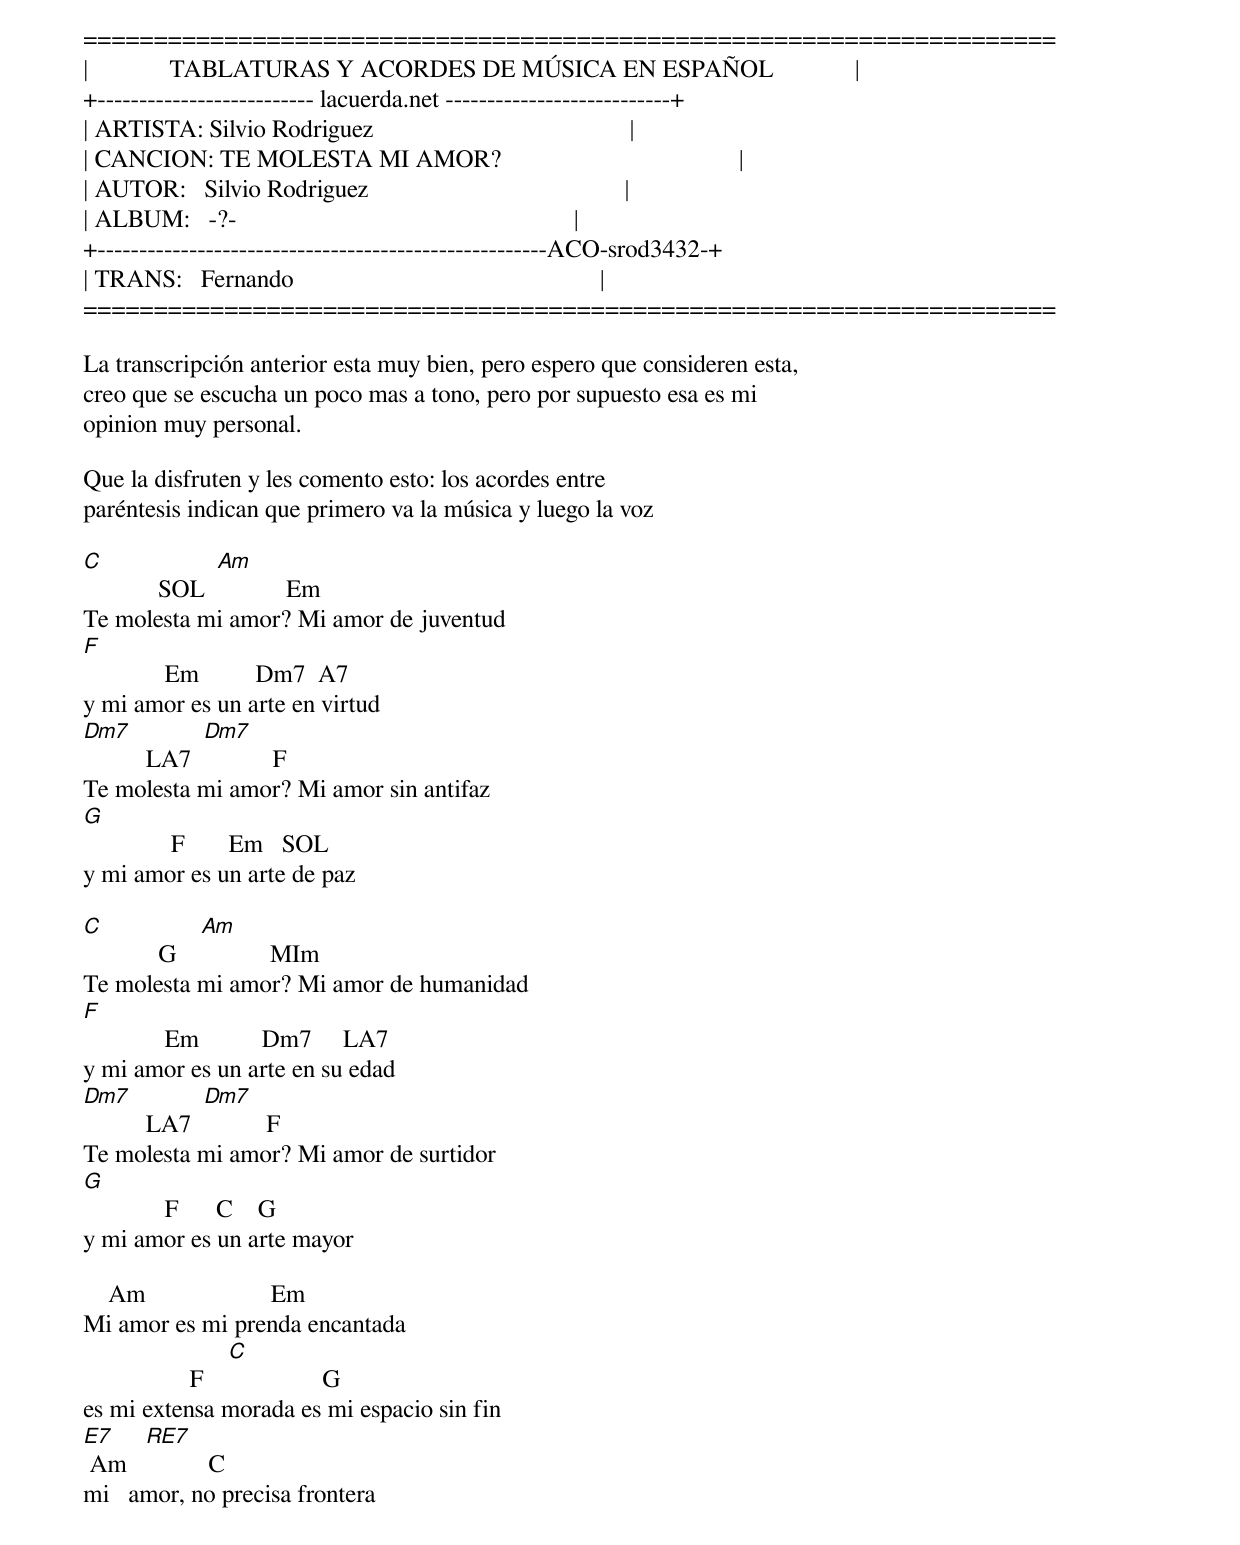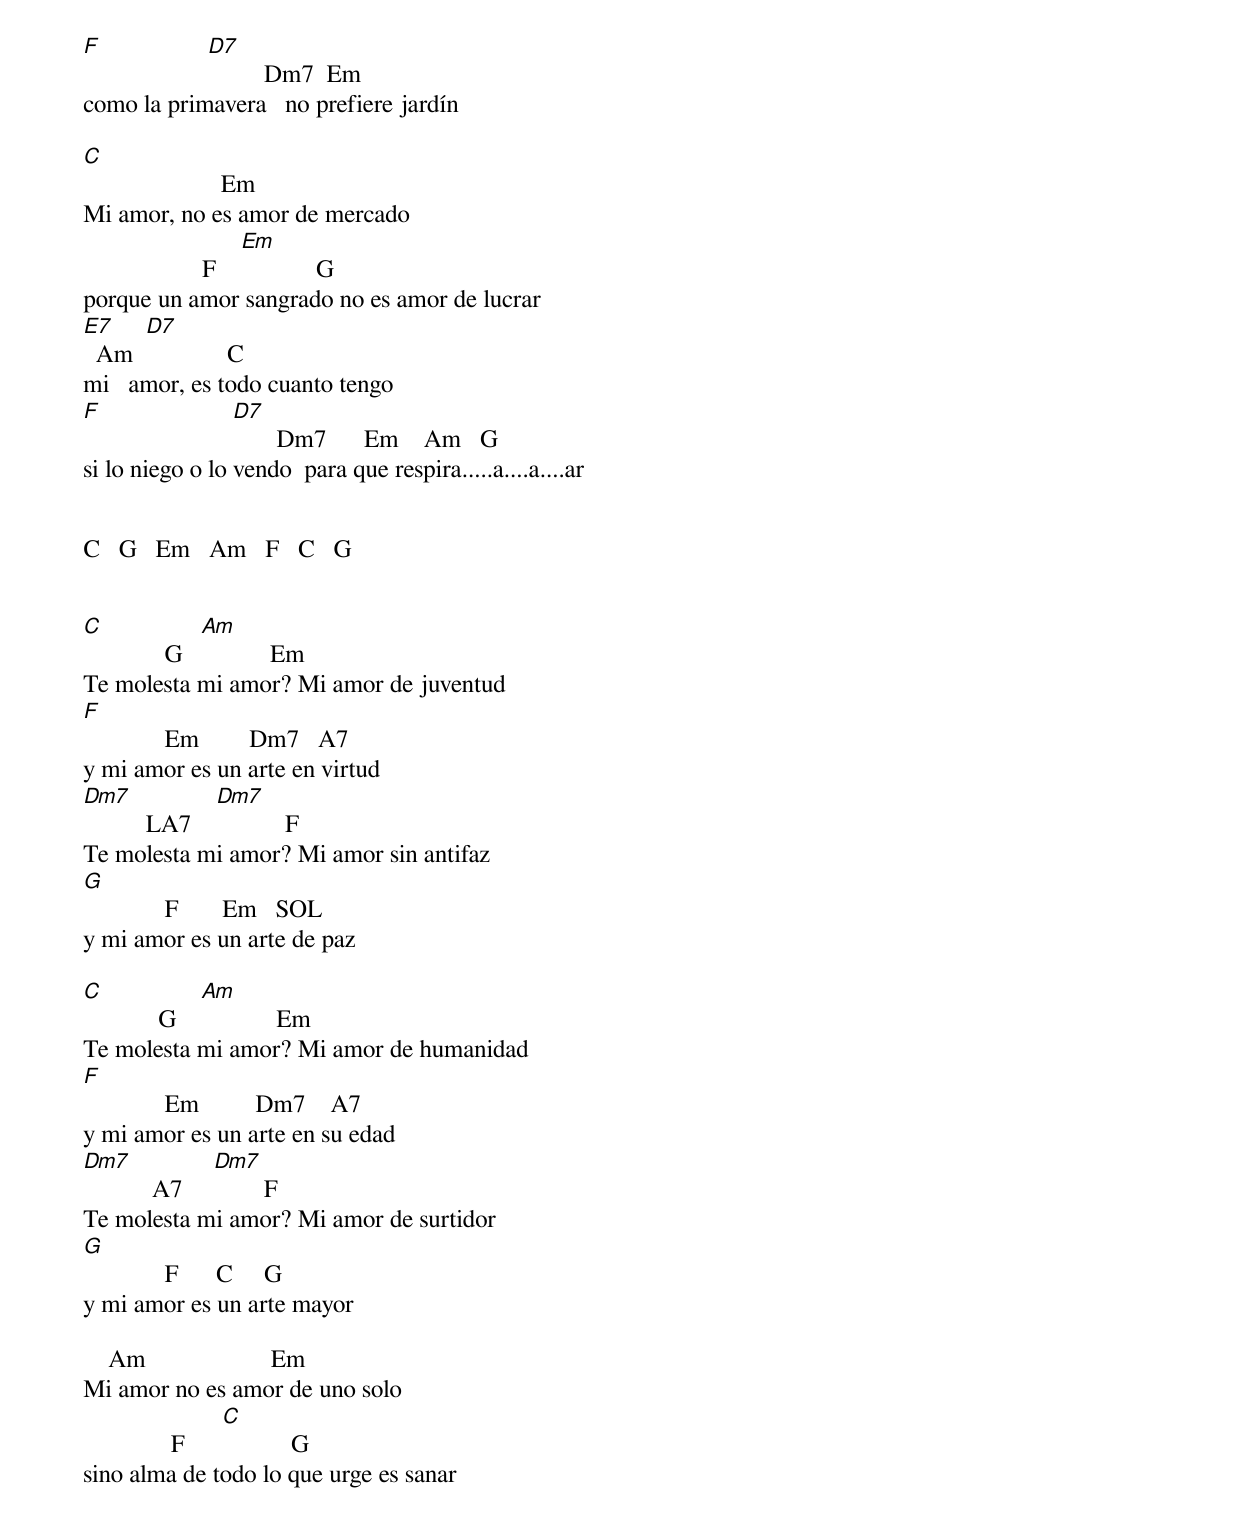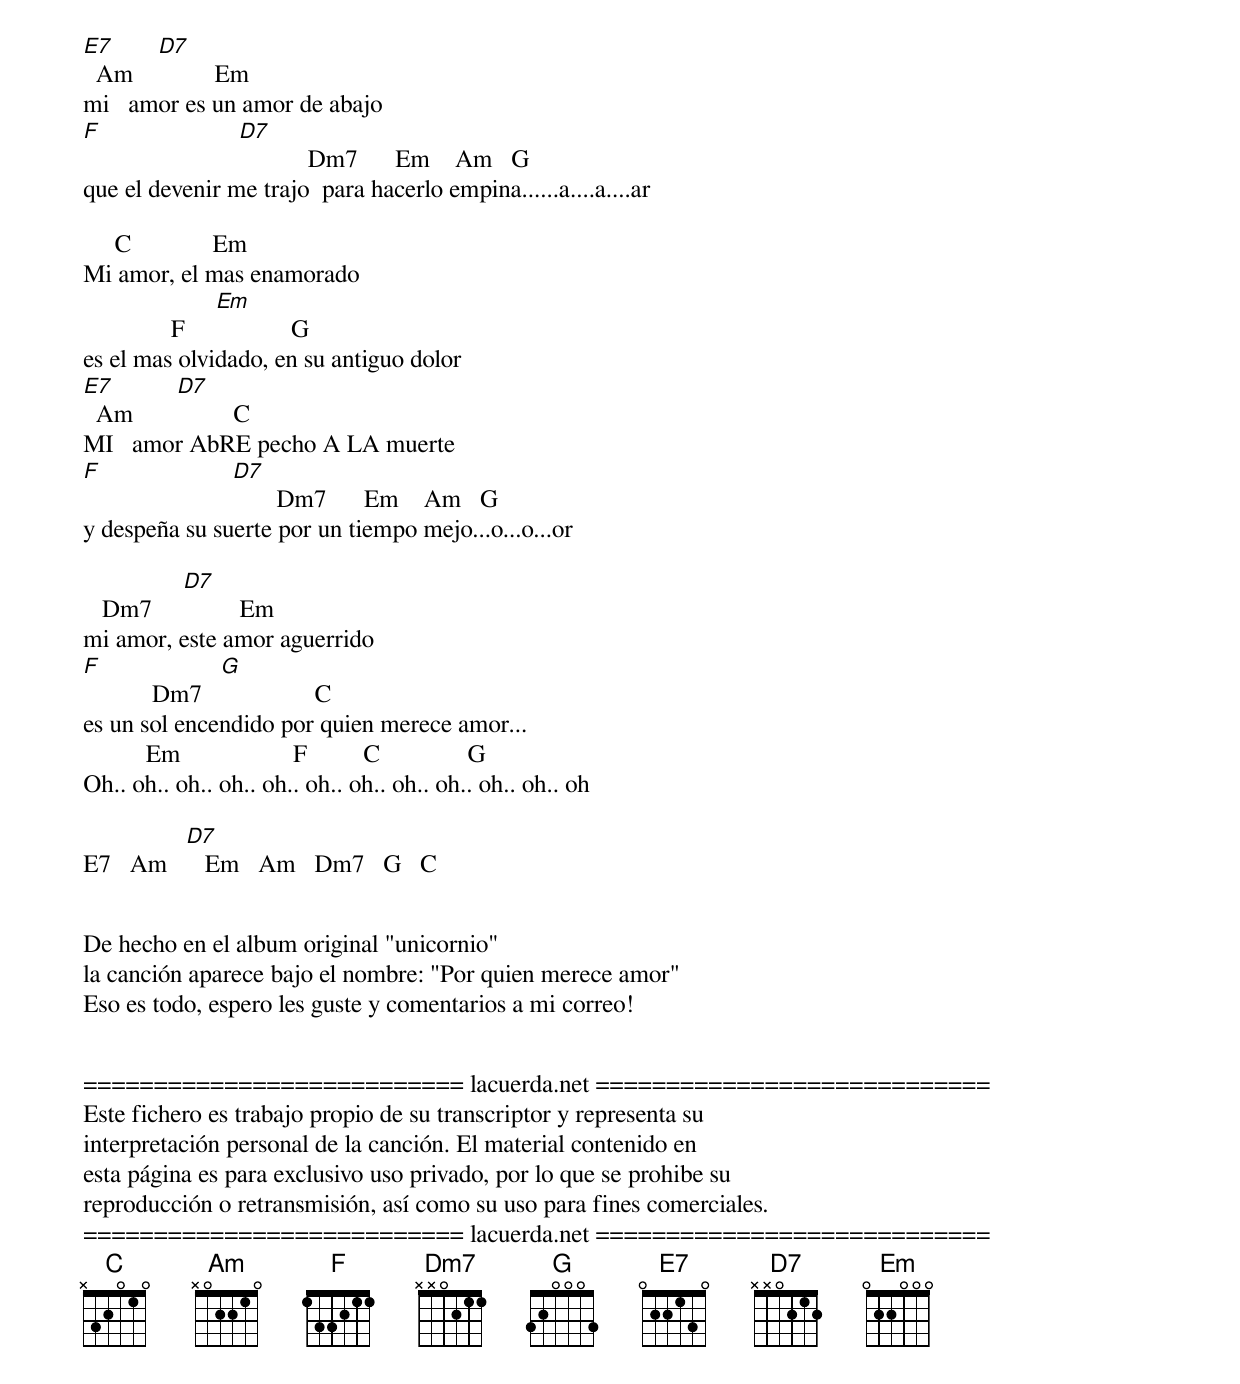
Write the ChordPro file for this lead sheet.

=====================================================================
|             TABLATURAS Y ACORDES DE MÚSICA EN ESPAÑOL             |
+-------------------------- lacuerda.net ---------------------------+
| ARTISTA: Silvio Rodriguez                                         |
| CANCION: TE MOLESTA MI AMOR?                                      |
| AUTOR:   Silvio Rodriguez                                         |
| ALBUM:   -?-                                                      |
+------------------------------------------------------ACO-srod3432-+
| TRANS:   Fernando                                                 |
=====================================================================

La transcripción anterior esta muy bien, pero espero que consideren esta,
creo que se escucha un poco mas a tono, pero por supuesto esa es mi
opinion muy personal.

Que la disfruten y les comento esto: los acordes entre
paréntesis indican que primero va la música y luego la voz

[C]            SOL  [Am]           Em
Te molesta mi amor? Mi amor de juventud
[F]             Em         Dm7  A7
y mi amor es un arte en virtud
[Dm7]          LA7  [Dm7]           F
Te molesta mi amor? Mi amor sin antifaz
[G]              F       Em   SOL
y mi amor es un arte de paz

[C]            G    [Am]           MIm
Te molesta mi amor? Mi amor de humanidad
[F]             Em          Dm7     LA7
y mi amor es un arte en su edad
[Dm7]          LA7  [Dm7]          F
Te molesta mi amor? Mi amor de surtidor
[G]             F      C    G
y mi amor es un arte mayor

    Am                    Em
Mi amor es mi prenda encantada
                 F    [C]               G
es mi extensa morada es mi espacio sin fin
[E7] Am   [RE7]          C
mi   amor, no precisa frontera
[F]                 [D7]         Dm7  Em
como la primavera   no prefiere jardín

[C]                      Em
Mi amor, no es amor de mercado
                   F    [Em]            G
porque un amor sangrado no es amor de lucrar
[E7]  Am  [D7]             C
mi   amor, es todo cuanto tengo
[F]                     [D7]       Dm7      Em    Am   G
si lo niego o lo vendo  para que respira.....a....a....ar


C   G   Em   Am   F   C   G


[C]             G   [Am]           Em
Te molesta mi amor? Mi amor de juventud
[F]             Em        Dm7   A7
y mi amor es un arte en virtud
[Dm7]          LA7    [Dm7]           F
Te molesta mi amor? Mi amor sin antifaz
[G]             F       Em   SOL
y mi amor es un arte de paz

[C]            G    [Am]            Em
Te molesta mi amor? Mi amor de humanidad
[F]             Em         Dm7    A7
y mi amor es un arte en su edad
[Dm7]           A7     [Dm7]        F
Te molesta mi amor? Mi amor de surtidor
[G]             F      C     G
y mi amor es un arte mayor

    Am                    Em
Mi amor no es amor de uno solo
              F      [C]           G
sino alma de todo lo que urge es sanar
[E7]  Am    [D7]         Em
mi   amor es un amor de abajo
[F]                      [D7]           Dm7      Em    Am   G
que el devenir me trajo  para hacerlo empina......a....a....ar

     C             Em
Mi amor, el mas enamorado
              F     [Em]            G
es el mas olvidado, en su antiguo dolor
[E7]  Am       [D7]         C
MI   amor AbRE pecho A LA muerte
[F]                     [D7]       Dm7      Em    Am   G
y despeña su suerte por un tiempo mejo...o...o...or

   Dm7     [D7]         Em
mi amor, este amor aguerrido
[F]           Dm7   [G]               C
es un sol encendido por quien merece amor...
          Em                  F         C              G
Oh.. oh.. oh.. oh.. oh.. oh.. oh.. oh.. oh.. oh.. oh.. oh

E7   Am   [D7]   Em   Am   Dm7   G   C


De hecho en el album original "unicornio"
la canción aparece bajo el nombre: "Por quien merece amor"
Eso es todo, espero les guste y comentarios a mi correo!


=========================== lacuerda.net ============================
Este fichero es trabajo propio de su transcriptor y representa su
interpretación personal de la canción. El material contenido en
esta página es para exclusivo uso privado, por lo que se prohibe su
reproducción o retransmisión, así como su uso para fines comerciales.
=========================== lacuerda.net ============================
